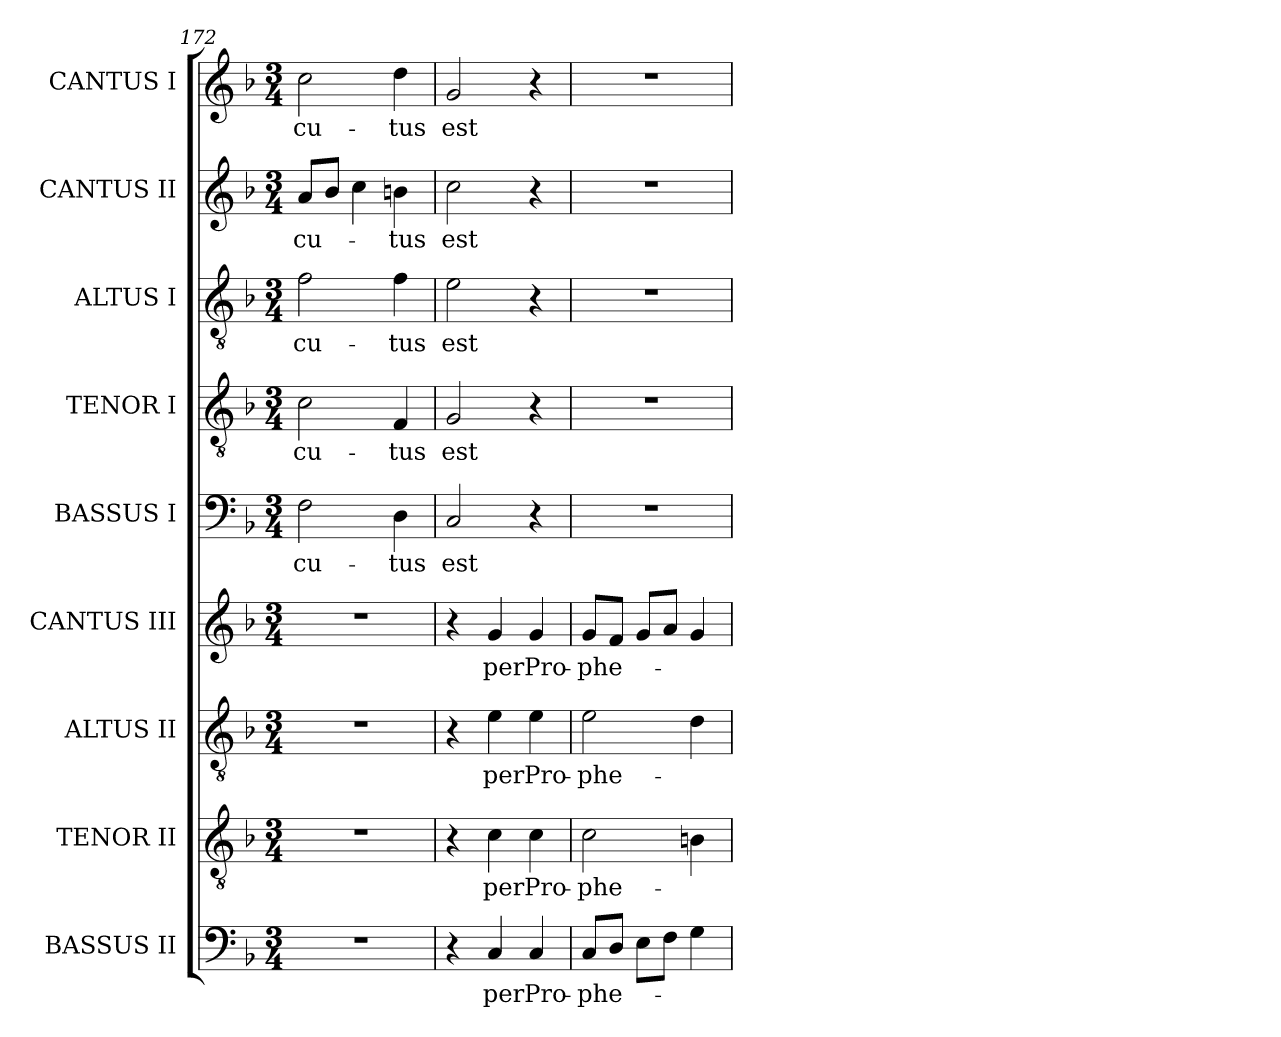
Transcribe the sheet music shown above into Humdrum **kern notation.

**kern	**text	**kern	**text	**kern	**text	**kern	**text	**kern	**text	**kern	**text	**kern	**text	**kern	**text	**kern	**text
*part9	*part9	*part8	*part8	*part7	*part7	*part6	*part6	*part5	*part5	*part4	*part4	*part3	*part3	*part2	*part2	*part1	*part1
*staff9	*staff9	*staff8	*staff8	*staff7	*staff7	*staff6	*staff6	*staff5	*staff5	*staff4	*staff4	*staff3	*staff3	*staff2	*staff2	*staff1	*staff1
*I"BASSUS II	*	*I"TENOR II	*	*I"ALTUS II	*	*I"CANTUS III	*	*I"BASSUS I	*	*I"TENOR I	*	*I"ALTUS I	*	*I"CANTUS II	*	*I"CANTUS I	*
*I'B. II	*	*I'T. II	*	*I'A. II	*	*I'C. III	*	*I'B. I	*	*I'T. I	*	*I'A. I	*	*I'C. II	*	*I'C. I	*
!!LO:PB:g=z
*clefF4	*	*clefGv2	*	*clefGv2	*	*clefG2	*	*clefF4	*	*clefGv2	*	*clefGv2	*	*clefG2	*	*clefG2	*
*	*	*ITrd7c12	*	*ITrd7c12	*	*	*	*	*	*ITrd7c12	*	*ITrd7c12	*	*	*	*	*
*k[b-]	*	*k[b-]	*	*k[b-]	*	*k[b-]	*	*k[b-]	*	*k[b-]	*	*k[b-]	*	*k[b-]	*	*k[b-]	*
*F:	*	*F:	*	*F:	*	*F:	*	*F:	*	*F:	*	*F:	*	*F:	*	*F:	*
*M3/4	*	*M3/4	*	*M3/4	*	*M3/4	*	*M3/4	*	*M3/4	*	*M3/4	*	*M3/4	*	*M3/4	*
=172	=172	=172	=172	=172	=172	=172	=172	=172	=172	=172	=172	=172	=172	=172	=172	=172	=172
!LO:N:vis=1	!	!LO:N:vis=1	!	!LO:N:vis=1	!	!LO:N:vis=1	!	!	!	!	!	!	!	!	!	!	!
!	!	!	!	!	!	!	!	!	!LO:LY:b:color=#000000	!	!	!	!	!	!	!	!
!	!	!	!	!	!	!	!	!	!	!	!LO:LY:b:color=#000000	!	!	!	!	!	!
!	!	!	!	!	!	!	!	!	!	!	!	!	!LO:LY:b:color=#000000	!	!	!	!
!	!	!	!	!	!	!	!	!	!	!	!	!	!	!	!LO:LY:b:color=#000000	!	!
!	!	!	!	!	!	!	!	!	!	!	!	!	!	!	!	!	!LO:LY:b:color=#000000
2.r	.	2.r	.	2.r	.	2.r	.	2Fi\	-cu-	2Ci\	-cu-	2Fi\	-cu-	8ai/L	-cu-	2cci\	-cu-
.	.	.	.	.	.	.	.	.	.	.	.	.	.	8b-i/J	.	.	.
.	.	.	.	.	.	.	.	.	.	.	.	.	.	4cci\	.	.	.
!	!	!	!	!	!	!	!	!	!LO:LY:b:color=#000000	!	!	!	!	!	!	!	!
!	!	!	!	!	!	!	!	!	!	!	!LO:LY:b:color=#000000	!	!	!	!	!	!
!	!	!	!	!	!	!	!	!	!	!	!	!	!LO:LY:b:color=#000000	!	!	!	!
!	!	!	!	!	!	!	!	!	!	!	!	!	!	!	!LO:LY:b:color=#000000	!	!
!	!	!	!	!	!	!	!	!	!	!	!	!	!	!	!	!	!LO:LY:b:color=#000000
.	.	.	.	.	.	.	.	4Di\	-tus	4FFi/	-tus	4Fi\	-tus	4bni\	-tus	4ddi\	-tus
=173	=173	=173	=173	=173	=173	=173	=173	=173	=173	=173	=173	=173	=173	=173	=173	=173	=173
!	!	!	!	!	!	!	!	!	!LO:LY:b:color=#000000	!	!	!	!	!	!	!	!
!	!	!	!	!	!	!	!	!	!	!	!LO:LY:b:color=#000000	!	!	!	!	!	!
!	!	!	!	!	!	!	!	!	!	!	!	!	!LO:LY:b:color=#000000	!	!	!	!
!	!	!	!	!	!	!	!	!	!	!	!	!	!	!	!LO:LY:b:color=#000000	!	!
!	!	!	!	!	!	!	!	!	!	!	!	!	!	!	!	!	!LO:LY:b:color=#000000
4r	.	4r	.	4r	.	4r	.	2Ci/	est	2GGi/	est	2Ei\	est	2cci\	est	2gi/	est
!	!LO:LY:b:color=#000000	!	!	!	!	!	!	!	!	!	!	!	!	!	!	!	!
!	!	!	!LO:LY:b:color=#000000	!	!	!	!	!	!	!	!	!	!	!	!	!	!
!	!	!	!	!	!LO:LY:b:color=#000000	!	!	!	!	!	!	!	!	!	!	!	!
!	!	!	!	!	!	!	!LO:LY:b:color=#000000	!	!	!	!	!	!	!	!	!	!
4Ci/	per	4Ci\	per	4Ei\	per	4gi/	per	.	.	.	.	.	.	.	.	.	.
!	!LO:LY:b:color=#000000	!	!	!	!	!	!	!	!	!	!	!	!	!	!	!	!
!	!	!	!LO:LY:b:color=#000000	!	!	!	!	!	!	!	!	!	!	!	!	!	!
!	!	!	!	!	!LO:LY:b:color=#000000	!	!	!	!	!	!	!	!	!	!	!	!
!	!	!	!	!	!	!	!LO:LY:b:color=#000000	!	!	!	!	!	!	!	!	!	!
4Ci/	Pro-	4Ci\	Pro-	4Ei\	Pro-	4gi/	Pro-	4r	.	4r	.	4r	.	4r	.	4r	.
=174	=174	=174	=174	=174	=174	=174	=174	=174	=174	=174	=174	=174	=174	=174	=174	=174	=174
!	!LO:LY:b:color=#000000	!	!	!	!	!	!	!	!	!	!	!	!	!	!	!	!
!	!	!	!LO:LY:b:color=#000000	!	!	!	!	!	!	!	!	!	!	!	!	!	!
!	!	!	!	!	!LO:LY:b:color=#000000	!	!	!	!	!	!	!	!	!	!	!	!
!	!	!	!	!	!	!	!LO:LY:b:color=#000000	!LO:N:vis=1	!	!LO:N:vis=1	!	!LO:N:vis=1	!	!LO:N:vis=1	!	!LO:N:vis=1	!
8Ci/L	-phe-	2Ci\	-phe-	2Ei\	-phe-	8gi/L	-phe-	2.r	.	2.r	.	2.r	.	2.r	.	2.r	.
8Di/J	.	.	.	.	.	8fi/J	.	.	.	.	.	.	.	.	.	.	.
8Ei\L	.	.	.	.	.	8gi/L	.	.	.	.	.	.	.	.	.	.	.
8Fi\J	.	.	.	.	.	8ai/J	.	.	.	.	.	.	.	.	.	.	.
4Gi\	.	4BBni\	.	4Di\	.	4gi/	.	.	.	.	.	.	.	.	.	.	.
=	=	=	=	=	=	=	=	=	=	=	=	=	=	=	=	=	=
*-	*-	*-	*-	*-	*-	*-	*-	*-	*-	*-	*-	*-	*-	*-	*-	*-	*-
